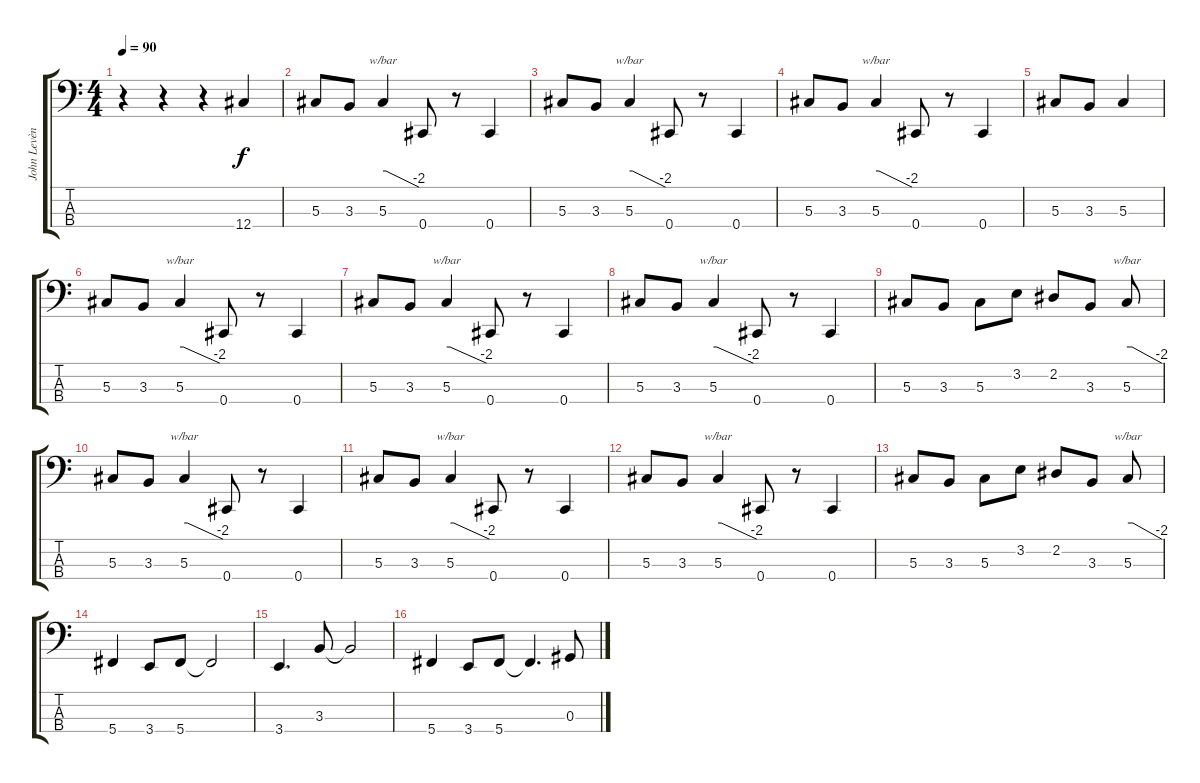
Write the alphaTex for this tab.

\track ("John Levèn" "John Levèn") {instrument electricbasspick}
\staff {score tabs}
\tuning (Gb2 Db2 Ab1 Db1) {hide}
\ts (4 4)
\tempo 90
\clef f4
\ks c
r.4{dy f instrument electricbasspick} r.4 r.4 12.4.4 |
5.3.8 3.3.8 5.3.4{tbe (custom default 0 0 5 0 60 -8)} 0.4.8 r.8 0.4.4 |
5.3.8 3.3.8 5.3.4{tbe (custom default 0 0 5 0 60 -8)} 0.4.8 r.8 0.4.4 |
5.3.8 3.3.8 5.3.4{tbe (custom default 0 0 5 0 60 -8)} 0.4.8 r.8 0.4.4 |
5.3.8 3.3.8 5.3.4 |
5.3.8 3.3.8 5.3.4{tbe (custom default 0 0 5 0 60 -8)} 0.4.8 r.8 0.4.4 |
5.3.8 3.3.8 5.3.4{tbe (custom default 0 0 5 0 60 -8)} 0.4.8 r.8 0.4.4 |
5.3.8 3.3.8 5.3.4{tbe (custom default 0 0 5 0 60 -8)} 0.4.8 r.8 0.4.4 |
5.3.8 3.3.8 5.3.8 3.2.8 2.2.8 3.3.8 5.3.8{tbe (custom default 0 0 6 0 9 0 60 -8)} |
5.3.8 3.3.8 5.3.4{tbe (custom default 0 0 5 0 60 -8)} 0.4.8 r.8 0.4.4 |
5.3.8 3.3.8 5.3.4{tbe (custom default 0 0 5 0 60 -8)} 0.4.8 r.8 0.4.4 |
5.3.8 3.3.8 5.3.4{tbe (custom default 0 0 5 0 60 -8)} 0.4.8 r.8 0.4.4 |
5.3.8 3.3.8 5.3.8 3.2.8 2.2.8 3.3.8 5.3.8{tbe (custom default 0 0 6 0 9 0 60 -8)} |
5.4.4 3.4.8 5.4.8 5.4{t}.2 |
3.4.4{d} 3.3.8 3.3{t}.2 |
5.4.4 3.4.8 5.4.8 5.4{t}.4{d} 0.3.8
